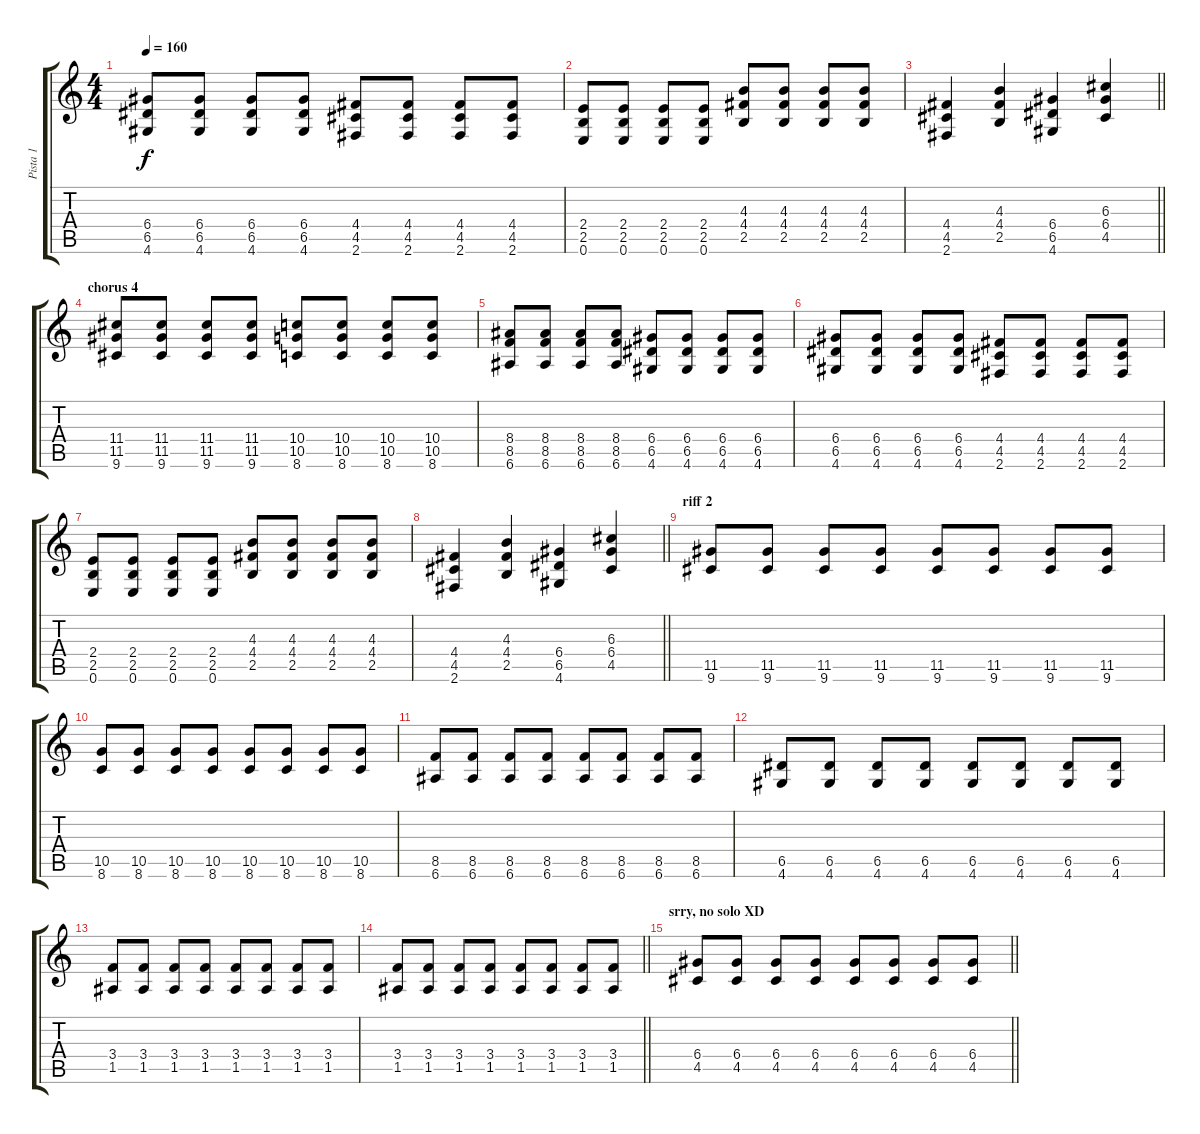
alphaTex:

\track ("Pista 1" "Pista 1") {instrument overdrivenguitar}
\staff {score tabs}
\tuning (E4 B3 G3 D3 A2 E2) {hide}
\ts (4 4)
\tempo 160
\clef g2
\ks c
(6.4 6.5 4.6).8{dy f} (6.4 6.5 4.6).8 (6.4 6.5 4.6).8 (6.4 6.5 4.6).8 (4.4 4.5 2.6).8 (4.4 4.5 2.6).8 (4.4 4.5 2.6).8 (4.4 4.5 2.6).8 |
(2.4 2.5 0.6).8 (2.4 2.5 0.6).8 (2.4 2.5 0.6).8 (2.4 2.5 0.6).8 (4.3 4.4 2.5).8 (4.3 4.4 2.5).8 (4.3 4.4 2.5).8 (4.3 4.4 2.5).8 |
\barLineRight lightlight
(4.4 4.5 2.6).4 (4.3 4.4 2.5).4 (6.4 6.5 4.6).4 (6.3 6.4 4.5).4 |
\section ("" "chorus 4")
(11.4 11.5 9.6).8 (11.4 11.5 9.6).8 (11.4 11.5 9.6).8 (11.4 11.5 9.6).8 (10.4 10.5 8.6).8 (10.4 10.5 8.6).8 (10.4 10.5 8.6).8 (10.4 10.5 8.6).8 |
(8.4 8.5 6.6).8 (8.4 8.5 6.6).8 (8.4 8.5 6.6).8 (8.4 8.5 6.6).8 (6.4 6.5 4.6).8 (6.4 6.5 4.6).8 (6.4 6.5 4.6).8 (6.4 6.5 4.6).8 |
(6.4 6.5 4.6).8 (6.4 6.5 4.6).8 (6.4 6.5 4.6).8 (6.4 6.5 4.6).8 (4.4 4.5 2.6).8 (4.4 4.5 2.6).8 (4.4 4.5 2.6).8 (4.4 4.5 2.6).8 |
(2.4 2.5 0.6).8 (2.4 2.5 0.6).8 (2.4 2.5 0.6).8 (2.4 2.5 0.6).8 (4.3 4.4 2.5).8 (4.3 4.4 2.5).8 (4.3 4.4 2.5).8 (4.3 4.4 2.5).8 |
\barLineRight lightlight
(4.4 4.5 2.6).4 (4.3 4.4 2.5).4 (6.4 6.5 4.6).4 (6.3 6.4 4.5).4 |
\section ("" "riff 2")
(11.5 9.6).8 (11.5 9.6).8 (11.5 9.6).8 (11.5 9.6).8 (11.5 9.6).8 (11.5 9.6).8 (11.5 9.6).8 (11.5 9.6).8 |
(10.5 8.6).8 (10.5 8.6).8 (10.5 8.6).8 (10.5 8.6).8 (10.5 8.6).8 (10.5 8.6).8 (10.5 8.6).8 (10.5 8.6).8 |
(8.5 6.6).8 (8.5 6.6).8 (8.5 6.6).8 (8.5 6.6).8 (8.5 6.6).8 (8.5 6.6).8 (8.5 6.6).8 (8.5 6.6).8 |
(6.5 4.6).8 (6.5 4.6).8 (6.5 4.6).8 (6.5 4.6).8 (6.5 4.6).8 (6.5 4.6).8 (6.5 4.6).8 (6.5 4.6).8 |
(3.4 1.5).8 (3.4 1.5).8 (3.4 1.5).8 (3.4 1.5).8 (3.4 1.5).8 (3.4 1.5).8 (3.4 1.5).8 (3.4 1.5).8 |
\barLineRight lightlight
(3.4 1.5).8 (3.4 1.5).8 (3.4 1.5).8 (3.4 1.5).8 (3.4 1.5).8 (3.4 1.5).8 (3.4 1.5).8 (3.4 1.5).8 |
\section ("" "srry, no solo XD")
\barLineRight lightlight
(6.4 4.5).8 (6.4 4.5).8 (6.4 4.5).8 (6.4 4.5).8 (6.4 4.5).8 (6.4 4.5).8 (6.4 4.5).8 (6.4 4.5).8
